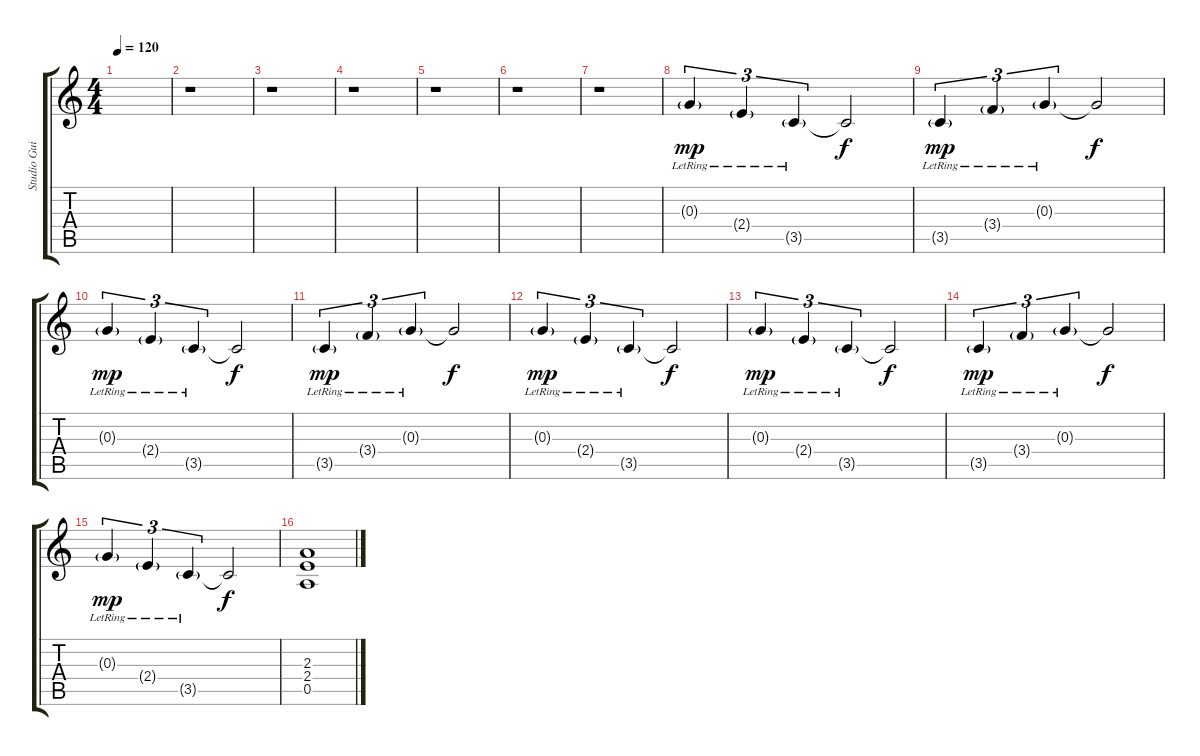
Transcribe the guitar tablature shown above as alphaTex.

\track ("Studio Guitar II (Oscar)" "Studio Gui") {instrument electricguitarclean}
\staff {score tabs}
\tuning (E4 B3 G3 D3 A2 E2) {hide}
\ts (4 4)
\tempo 120
\clef g2
\ks c
|
r.1 |
r.1 |
r.1 |
r.1 |
r.1 |
r.1 |
0.3{g lr}.4{tu (3 2) dy mp} 2.4{g lr}.4{tu (3 2)} 3.5{g lr}.4{tu (3 2)} 3.5{t}.2{dy f} |
3.5{g lr}.4{tu (3 2) dy mp} 3.4{g lr}.4{tu (3 2)} 0.3{g lr}.4{tu (3 2)} 0.3{t}.2{dy f} |
0.3{g lr}.4{tu (3 2) dy mp} 2.4{g lr}.4{tu (3 2)} 3.5{g lr}.4{tu (3 2)} 3.5{t}.2{dy f} |
3.5{g lr}.4{tu (3 2) dy mp} 3.4{g lr}.4{tu (3 2)} 0.3{g lr}.4{tu (3 2)} 0.3{t}.2{dy f} |
0.3{g lr}.4{tu (3 2) dy mp} 2.4{g lr}.4{tu (3 2)} 3.5{g lr}.4{tu (3 2)} 3.5{t}.2{dy f} |
0.3{g lr}.4{tu (3 2) dy mp} 2.4{g lr}.4{tu (3 2)} 3.5{g lr}.4{tu (3 2)} 3.5{t}.2{dy f} |
3.5{g lr}.4{tu (3 2) dy mp} 3.4{g lr}.4{tu (3 2)} 0.3{g lr}.4{tu (3 2)} 0.3{t}.2{dy f} |
0.3{g lr}.4{tu (3 2) dy mp} 2.4{g lr}.4{tu (3 2)} 3.5{g lr}.4{tu (3 2)} 3.5{t}.2{dy f} |
(2.3 2.4 0.5).1{instrument acousticguitarsteel}
